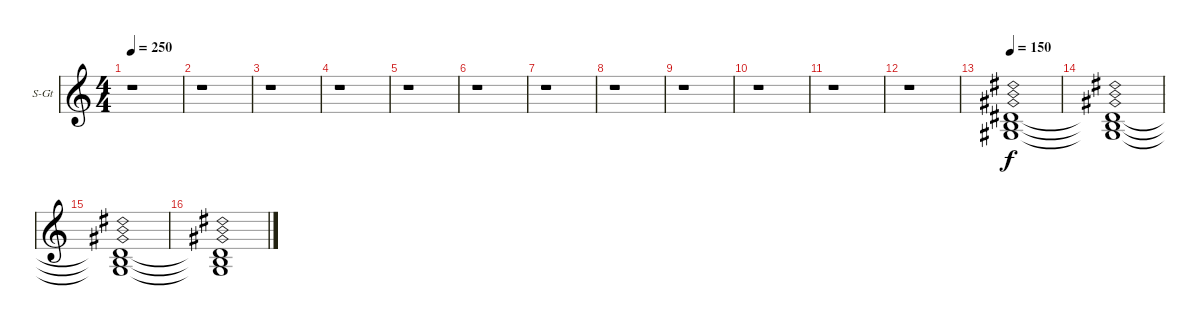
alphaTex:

\bracketExtendMode groupsimilarinstruments
\firstSystemTrackNameOrientation horizontal
\otherSystemsTrackNameOrientation horizontal
\track ("Billentyûs (Mats Olausson)" "S-Gt") {instrument lead1square}
\staff {score}
\tuning (E4 B3 G3 D3 A2 E2)
\displaytranspose 12
\ts (4 4)
\tempo 250
\clef g2
\ks c
r.1{dy f} |
r.1 |
r.1 |
r.1 |
r.1 |
r.1 |
r.1 |
r.1 |
r.1 |
r.1 |
r.1 |
r.1 |
\tempo 150
(1.4{ph 12} 2.5{ph 12} 4.6{ph 12}).1 |
(1.4{ph 12 t} 2.5{ph 12 t} 4.6{ph 12 t}).1 |
(1.4{ph 12 t} 2.5{ph 12 t} 4.6{ph 12 t}).1 |
(1.4{ph 12 t} 2.5{ph 12 t} 4.6{ph 12 t}).1
